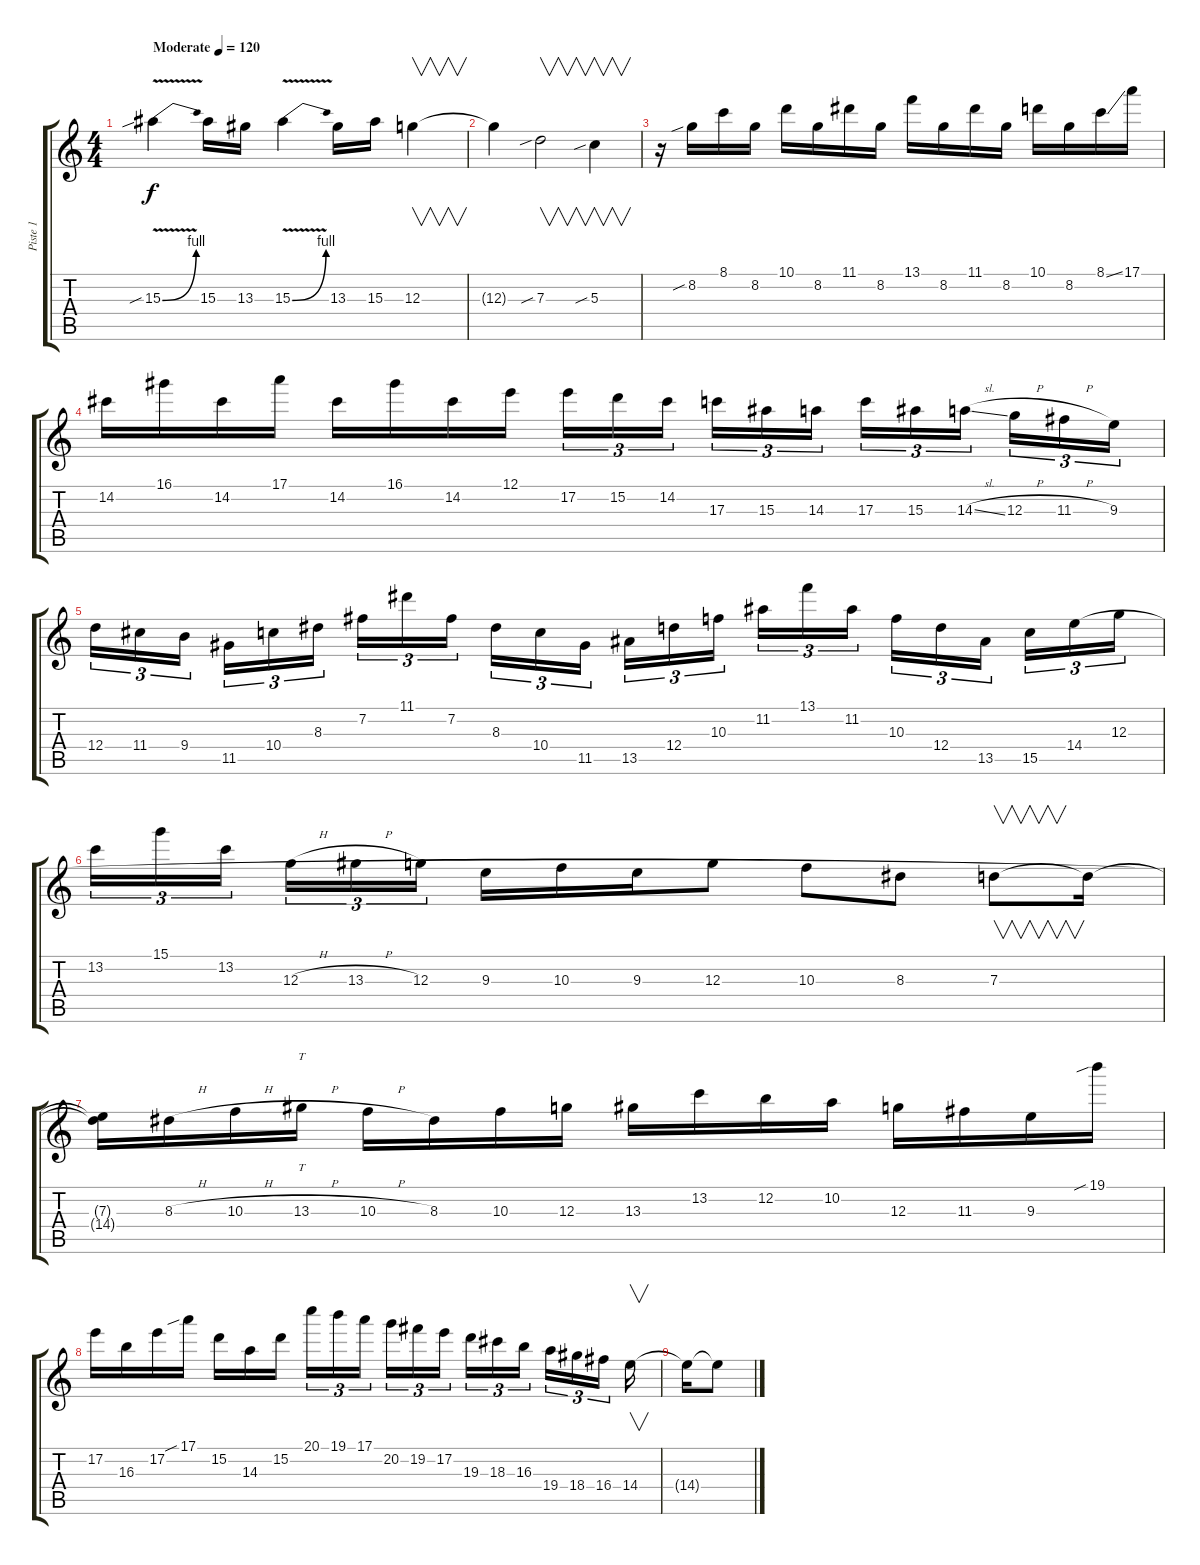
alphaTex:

\track ("Piste 1" "Piste 1") {instrument overdrivenguitar}
\staff {score tabs}
\tuning (E4 B3 G3 D3 A2 E2) {hide}
\ts (4 4)
\tempo (120 "Moderate")
\clef g2
\ks c
15.3{be (bend 0 0 60 4) v sib}.4{dy f instrument overdrivenguitar} 15.3.16 13.3.16 15.3{be (bend 0 0 60 4) v}.4 13.3.16 15.3.16 12.3.4{v} |
12.3{t}.4 7.3{sib}.2{v} 5.3{sib}.4{v} |
r.16 8.2{sib}.16 8.1.16 8.2.16 10.1.16 8.2.16 11.1.16 8.2.16 13.1.16 8.2.16 11.1.16 8.2.16 10.1.16 8.2.16 8.1{ss}.16 17.1.16 |
14.2.16 16.1.16 14.2.16 17.1.16 14.2.16 16.1.16 14.2.16 12.1.16 17.2.16{tu (3 2)} 15.2.16{tu (3 2)} 14.2.16{tu (3 2) beam splitsecondary} 17.3.16{tu (3 2)} 15.3.16{tu (3 2)} 14.3.16{tu (3 2)} 17.3.16{tu (3 2)} 15.3.16{tu (3 2)} 14.3{sl}.16{tu (3 2) beam splitsecondary} 12.3{h}.16{tu (3 2)} 11.3{h}.16{tu (3 2)} 9.3.16{tu (3 2)} |
12.4.16{tu (3 2)} 11.4.16{tu (3 2)} 9.4.16{tu (3 2) beam splitsecondary} 11.5.16{tu (3 2)} 10.4.16{tu (3 2)} 8.3.16{tu (3 2)} 7.2.16{tu (3 2)} 11.1.16{tu (3 2)} 7.2.16{tu (3 2) beam splitsecondary} 8.3.16{tu (3 2)} 10.4.16{tu (3 2)} 11.5.16{tu (3 2)} 13.5.16{tu (3 2)} 12.4.16{tu (3 2)} 10.3.16{tu (3 2) beam splitsecondary} 11.2.16{tu (3 2)} 13.1.16{tu (3 2)} 11.2.16{tu (3 2)} 10.3.16{tu (3 2)} 12.4.16{tu (3 2)} 13.5.16{tu (3 2) beam splitsecondary} 15.5.16{tu (3 2)} 14.4.16{tu (3 2)} 12.3.16{tu (3 2)} |
13.2.16{tu (3 2)} 15.1.16{tu (3 2)} 13.2.16{tu (3 2) beam splitsecondary} 12.3{h}.16{tu (3 2)} 13.3{h}.16{tu (3 2)} 12.3.16{tu (3 2)} 9.3.16 10.3.16 9.3.16 12.3.8 10.3.8 8.3.8 7.3.8{v} 7.3{t}.16 |
(7.3{t} 14.4{t}).16 8.3{h}.16 10.3{h}.16 13.3{h}.16{tt} 10.3{h}.16 8.3.16 10.3.16 12.3.16 13.3.16 13.2.16 12.2.16 10.2.16 12.3.16 11.3.16 9.3.16 19.1{sib}.16 |
17.2.16 16.3.16 17.2.16 17.1{sib}.16 15.2.16 14.3.16 15.2.16{beam splitsecondary} 20.1.16{tu (3 2)} 19.1.16{tu (3 2)} 17.1.16{tu (3 2) beam splitsecondary} 20.2.16{tu (3 2)} 19.2.16{tu (3 2)} 17.2.16{tu (3 2) beam splitsecondary} 19.3.16{tu (3 2)} 18.3.16{tu (3 2)} 16.3.16{tu (3 2) beam splitsecondary} 19.4.16{tu (3 2)} 18.4.16{tu (3 2)} 16.4.16{tu (3 2) beam splitsecondary} 14.4.16{v} |
14.4{t}.16 14.4{t}.8
